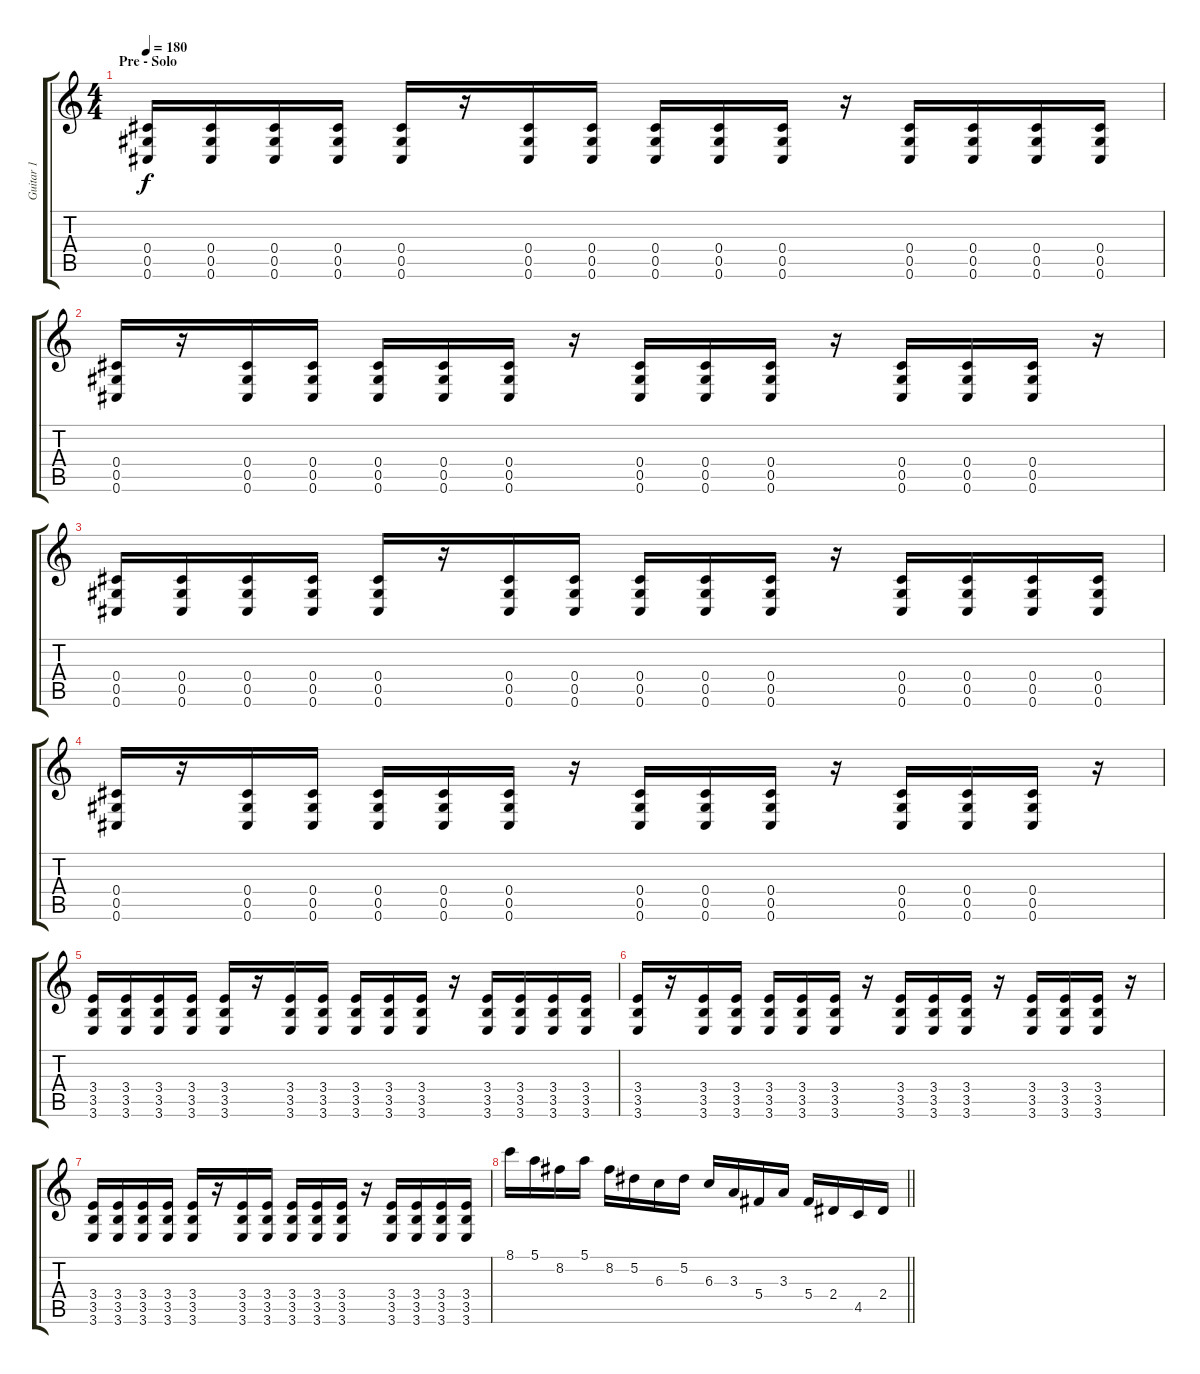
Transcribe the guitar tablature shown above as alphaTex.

\track ("Guitar 1" "Guitar 1") {instrument distortionguitar}
\staff {score tabs}
\tuning (E4 Bb3 Gb3 Db3 Ab2 Db2) {hide}
\ts (4 4)
\section ("" "Pre - Solo")
\tempo 180
\clef g2
\ks c
(0.4 0.5 0.6).16{dy f} (0.4 0.5 0.6).16 (0.4 0.5 0.6).16 (0.4 0.5 0.6).16 (0.4 0.5 0.6).16 r.16 (0.4 0.5 0.6).16 (0.4 0.5 0.6).16 (0.4 0.5 0.6).16 (0.4 0.5 0.6).16 (0.4 0.5 0.6).16 r.16 (0.4 0.5 0.6).16 (0.4 0.5 0.6).16 (0.4 0.5 0.6).16 (0.4 0.5 0.6).16 |
(0.4 0.5 0.6).16 r.16 (0.4 0.5 0.6).16 (0.4 0.5 0.6).16 (0.4 0.5 0.6).16 (0.4 0.5 0.6).16 (0.4 0.5 0.6).16 r.16 (0.4 0.5 0.6).16 (0.4 0.5 0.6).16 (0.4 0.5 0.6).16 r.16 (0.4 0.5 0.6).16 (0.4 0.5 0.6).16 (0.4 0.5 0.6).16 r.16 |
(0.4 0.5 0.6).16 (0.4 0.5 0.6).16 (0.4 0.5 0.6).16 (0.4 0.5 0.6).16 (0.4 0.5 0.6).16 r.16 (0.4 0.5 0.6).16 (0.4 0.5 0.6).16 (0.4 0.5 0.6).16 (0.4 0.5 0.6).16 (0.4 0.5 0.6).16 r.16 (0.4 0.5 0.6).16 (0.4 0.5 0.6).16 (0.4 0.5 0.6).16 (0.4 0.5 0.6).16 |
(0.4 0.5 0.6).16 r.16 (0.4 0.5 0.6).16 (0.4 0.5 0.6).16 (0.4 0.5 0.6).16 (0.4 0.5 0.6).16 (0.4 0.5 0.6).16 r.16 (0.4 0.5 0.6).16 (0.4 0.5 0.6).16 (0.4 0.5 0.6).16 r.16 (0.4 0.5 0.6).16 (0.4 0.5 0.6).16 (0.4 0.5 0.6).16 r.16 |
(3.4 3.5 3.6).16 (3.4 3.5 3.6).16 (3.4 3.5 3.6).16 (3.4 3.5 3.6).16 (3.4 3.5 3.6).16 r.16 (3.4 3.5 3.6).16 (3.4 3.5 3.6).16 (3.4 3.5 3.6).16 (3.4 3.5 3.6).16 (3.4 3.5 3.6).16 r.16 (3.4 3.5 3.6).16 (3.4 3.5 3.6).16 (3.4 3.5 3.6).16 (3.4 3.5 3.6).16 |
(3.4 3.5 3.6).16 r.16 (3.4 3.5 3.6).16 (3.4 3.5 3.6).16 (3.4 3.5 3.6).16 (3.4 3.5 3.6).16 (3.4 3.5 3.6).16 r.16 (3.4 3.5 3.6).16 (3.4 3.5 3.6).16 (3.4 3.5 3.6).16 r.16 (3.4 3.5 3.6).16 (3.4 3.5 3.6).16 (3.4 3.5 3.6).16 r.16 |
(3.4 3.5 3.6).16 (3.4 3.5 3.6).16 (3.4 3.5 3.6).16 (3.4 3.5 3.6).16 (3.4 3.5 3.6).16 r.16 (3.4 3.5 3.6).16 (3.4 3.5 3.6).16 (3.4 3.5 3.6).16 (3.4 3.5 3.6).16 (3.4 3.5 3.6).16 r.16 (3.4 3.5 3.6).16 (3.4 3.5 3.6).16 (3.4 3.5 3.6).16 (3.4 3.5 3.6).16 |
\barLineRight lightlight
8.1.16 5.1.16 8.2.16 5.1.16 8.2.16 5.2.16 6.3.16 5.2.16 6.3.16 3.3.16 5.4.16 3.3.16 5.4.16 2.4.16 4.5.16 2.4.16
